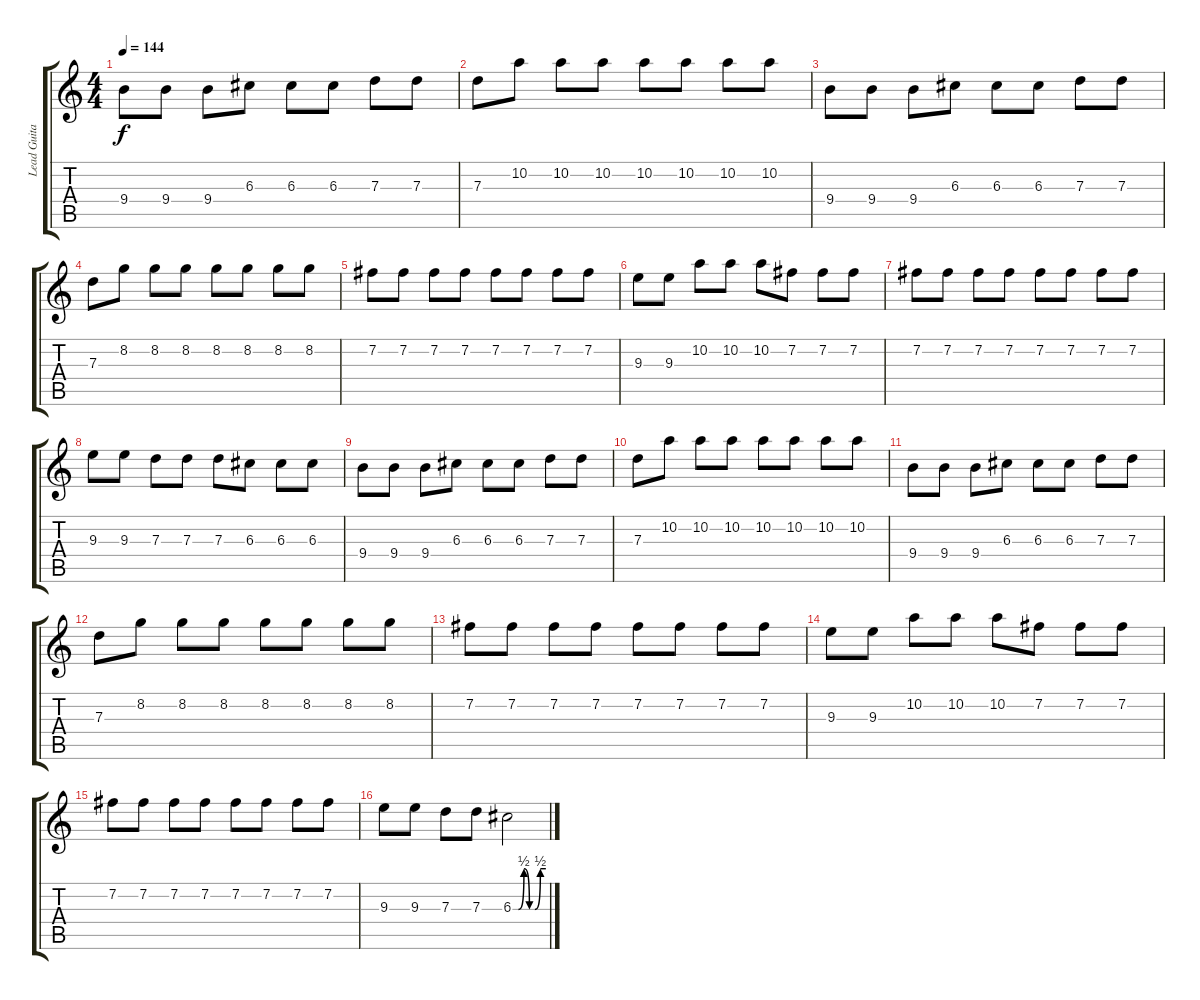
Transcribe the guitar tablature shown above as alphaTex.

\track ("Lead Guitar" "Lead Guita") {instrument distortionguitar}
\staff {score tabs}
\tuning (E4 B3 G3 D3 A2 D2) {hide}
\ts (4 4)
\tempo 144
\clef g2
\ks c
9.4.8{dy f} 9.4.8 9.4.8 6.3.8 6.3.8 6.3.8 7.3.8 7.3.8 |
7.3.8 10.2.8 10.2.8 10.2.8 10.2.8 10.2.8 10.2.8 10.2.8 |
9.4.8 9.4.8 9.4.8 6.3.8 6.3.8 6.3.8 7.3.8 7.3.8 |
7.3.8 8.2.8 8.2.8 8.2.8 8.2.8 8.2.8 8.2.8 8.2.8 |
7.2.8 7.2.8 7.2.8 7.2.8 7.2.8 7.2.8 7.2.8 7.2.8 |
9.3.8 9.3.8 10.2.8 10.2.8 10.2.8 7.2.8 7.2.8 7.2.8 |
7.2.8 7.2.8 7.2.8 7.2.8 7.2.8 7.2.8 7.2.8 7.2.8 |
9.3.8 9.3.8 7.3.8 7.3.8 7.3.8 6.3.8 6.3.8 6.3.8 |
9.4.8 9.4.8 9.4.8 6.3.8 6.3.8 6.3.8 7.3.8 7.3.8 |
7.3.8 10.2.8 10.2.8 10.2.8 10.2.8 10.2.8 10.2.8 10.2.8 |
9.4.8 9.4.8 9.4.8 6.3.8 6.3.8 6.3.8 7.3.8 7.3.8 |
7.3.8 8.2.8 8.2.8 8.2.8 8.2.8 8.2.8 8.2.8 8.2.8 |
7.2.8 7.2.8 7.2.8 7.2.8 7.2.8 7.2.8 7.2.8 7.2.8 |
9.3.8 9.3.8 10.2.8 10.2.8 10.2.8 7.2.8 7.2.8 7.2.8 |
7.2.8 7.2.8 7.2.8 7.2.8 7.2.8 7.2.8 7.2.8 7.2.8 |
9.3.8 9.3.8 7.3.8 7.3.8 6.3{be (custom 0 0 10 0 20 2 30 0 40 0 50 2 60 2)}.2
